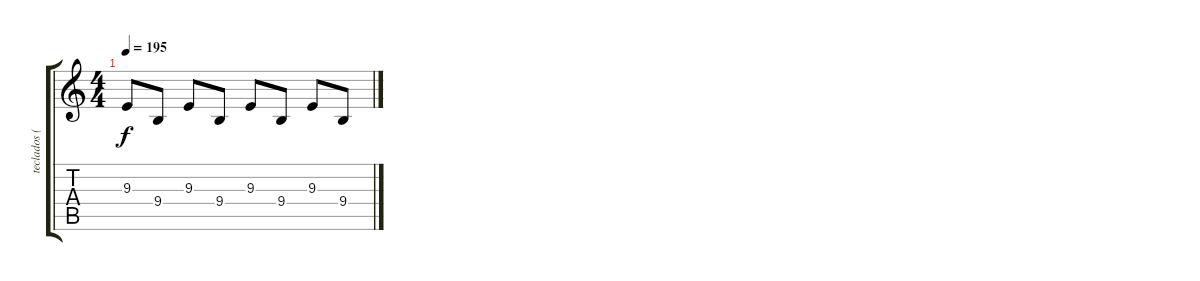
\track ("teclados (piano)" "teclados (") {instrument electricgrandpiano}
\staff {score tabs}
\tuning (E4 B3 G3 D3 A2 E2) {hide}
\ts (4 4)
\tempo 195
\clef g2
\ks c
9.3.8{dy f} 9.4.8 9.3.8 9.4.8 9.3.8 9.4.8 9.3.8 9.4.8
